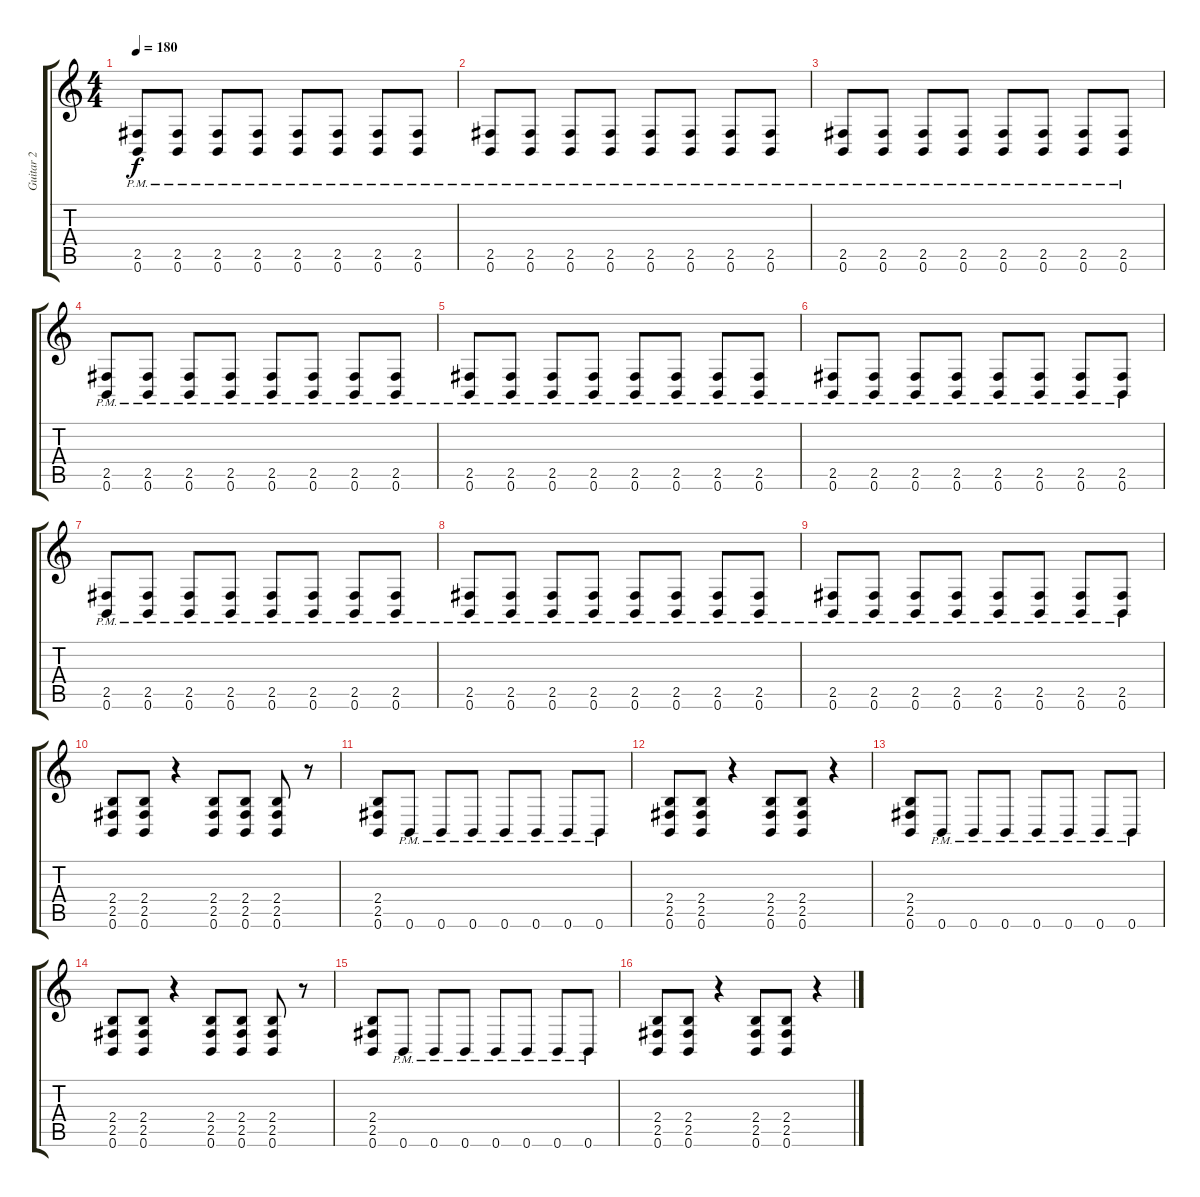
\track ("Guitar 2" "Guitar 2") {instrument distortionguitar}
\staff {score tabs}
\tuning (B3 Gb3 D3 A2 E2 B1) {hide}
\ts (4 4)
\tempo 180
\clef g2
\ks c
(2.5{pm} 0.6{pm}).8{dy f} (2.5{pm} 0.6{pm}).8 (2.5{pm} 0.6{pm}).8 (2.5{pm} 0.6{pm}).8 (2.5{pm} 0.6{pm}).8 (2.5{pm} 0.6{pm}).8 (2.5{pm} 0.6{pm}).8 (2.5{pm} 0.6{pm}).8 |
(2.5{pm} 0.6{pm}).8 (2.5{pm} 0.6{pm}).8 (2.5{pm} 0.6{pm}).8 (2.5{pm} 0.6{pm}).8 (2.5{pm} 0.6{pm}).8 (2.5{pm} 0.6{pm}).8 (2.5{pm} 0.6{pm}).8 (2.5{pm} 0.6{pm}).8 |
(2.5{pm} 0.6{pm}).8 (2.5{pm} 0.6{pm}).8 (2.5{pm} 0.6{pm}).8 (2.5{pm} 0.6{pm}).8 (2.5{pm} 0.6{pm}).8 (2.5{pm} 0.6{pm}).8 (2.5{pm} 0.6{pm}).8 (2.5{pm} 0.6{pm}).8 |
(2.5{pm} 0.6{pm}).8 (2.5{pm} 0.6{pm}).8 (2.5{pm} 0.6{pm}).8 (2.5{pm} 0.6{pm}).8 (2.5{pm} 0.6{pm}).8 (2.5{pm} 0.6{pm}).8 (2.5{pm} 0.6{pm}).8 (2.5{pm} 0.6{pm}).8 |
(2.5{pm} 0.6{pm}).8 (2.5{pm} 0.6{pm}).8 (2.5{pm} 0.6{pm}).8 (2.5{pm} 0.6{pm}).8 (2.5{pm} 0.6{pm}).8 (2.5{pm} 0.6{pm}).8 (2.5{pm} 0.6{pm}).8 (2.5{pm} 0.6{pm}).8 |
(2.5{pm} 0.6{pm}).8 (2.5{pm} 0.6{pm}).8 (2.5{pm} 0.6{pm}).8 (2.5{pm} 0.6{pm}).8 (2.5{pm} 0.6{pm}).8 (2.5{pm} 0.6{pm}).8 (2.5{pm} 0.6{pm}).8 (2.5{pm} 0.6{pm}).8 |
(2.5{pm} 0.6{pm}).8 (2.5{pm} 0.6{pm}).8 (2.5{pm} 0.6{pm}).8 (2.5{pm} 0.6{pm}).8 (2.5{pm} 0.6{pm}).8 (2.5{pm} 0.6{pm}).8 (2.5{pm} 0.6{pm}).8 (2.5{pm} 0.6{pm}).8 |
(2.5{pm} 0.6{pm}).8 (2.5{pm} 0.6{pm}).8 (2.5{pm} 0.6{pm}).8 (2.5{pm} 0.6{pm}).8 (2.5{pm} 0.6{pm}).8 (2.5{pm} 0.6{pm}).8 (2.5{pm} 0.6{pm}).8 (2.5{pm} 0.6{pm}).8 |
(2.5{pm} 0.6{pm}).8 (2.5{pm} 0.6{pm}).8 (2.5{pm} 0.6{pm}).8 (2.5{pm} 0.6{pm}).8 (2.5{pm} 0.6{pm}).8 (2.5{pm} 0.6{pm}).8 (2.5{pm} 0.6{pm}).8 (2.5{pm} 0.6{pm}).8 |
(2.4 2.5 0.6).8 (2.4 2.5 0.6).8 r.4 (2.4 2.5 0.6).8 (2.4 2.5 0.6).8 (2.4 2.5 0.6).8 r.8 |
(2.4 2.5 0.6).8 0.6{pm}.8 0.6{pm}.8 0.6{pm}.8 0.6{pm}.8 0.6{pm}.8 0.6{pm}.8 0.6{pm}.8 |
(2.4 2.5 0.6).8 (2.4 2.5 0.6).8 r.4 (2.4 2.5 0.6).8 (2.4 2.5 0.6).8 r.4 |
(2.4 2.5 0.6).8 0.6{pm}.8 0.6{pm}.8 0.6{pm}.8 0.6{pm}.8 0.6{pm}.8 0.6{pm}.8 0.6{pm}.8 |
(2.4 2.5 0.6).8 (2.4 2.5 0.6).8 r.4 (2.4 2.5 0.6).8 (2.4 2.5 0.6).8 (2.4 2.5 0.6).8 r.8 |
(2.4 2.5 0.6).8 0.6{pm}.8 0.6{pm}.8 0.6{pm}.8 0.6{pm}.8 0.6{pm}.8 0.6{pm}.8 0.6{pm}.8 |
(2.4 2.5 0.6).8 (2.4 2.5 0.6).8 r.4 (2.4 2.5 0.6).8 (2.4 2.5 0.6).8 r.4
